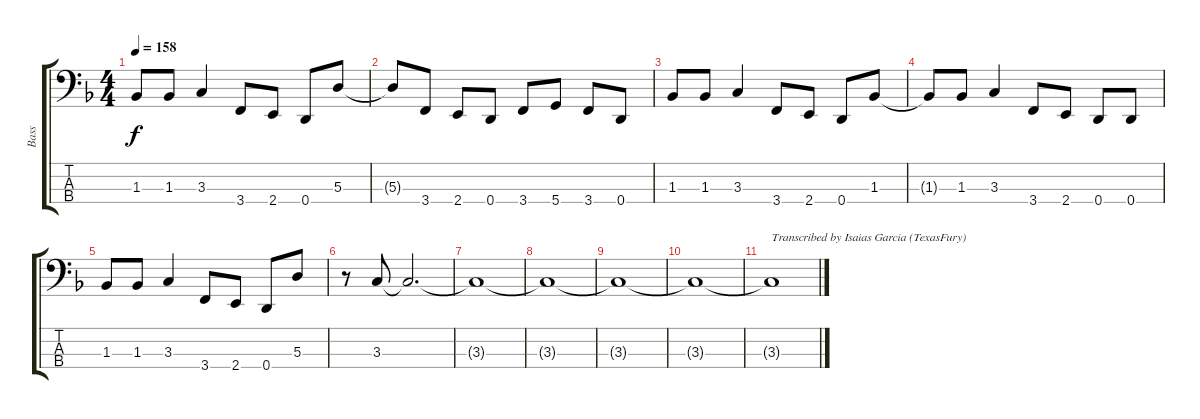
\track ("Bass" "Bass") {instrument electricbassfinger}
\staff {score tabs}
\tuning (G2 D2 A1 D1) {hide}
\ts (4 4)
\tempo 158
\clef f4
\ks f
1.3.8{dy f} 1.3.8 3.3.4 3.4.8 2.4.8 0.4.8 5.3.8 |
5.3{t}.8 3.4.8 2.4.8 0.4.8 3.4.8 5.4.8 3.4.8 0.4.8 |
1.3.8 1.3.8 3.3.4 3.4.8 2.4.8 0.4.8 1.3.8 |
1.3{t}.8 1.3.8 3.3.4 3.4.8 2.4.8 0.4.8 0.4.8 |
1.3.8 1.3.8 3.3.4 3.4.8 2.4.8 0.4.8 5.3.8 |
r.8 3.3.8 3.3{t}.2{d} |
3.3{t}.1 |
3.3{t}.1 |
3.3{t}.1 |
3.3{t}.1 |
3.3{t}.1{txt "Transcribed by Isaias Garcia (TexasFury)"}
